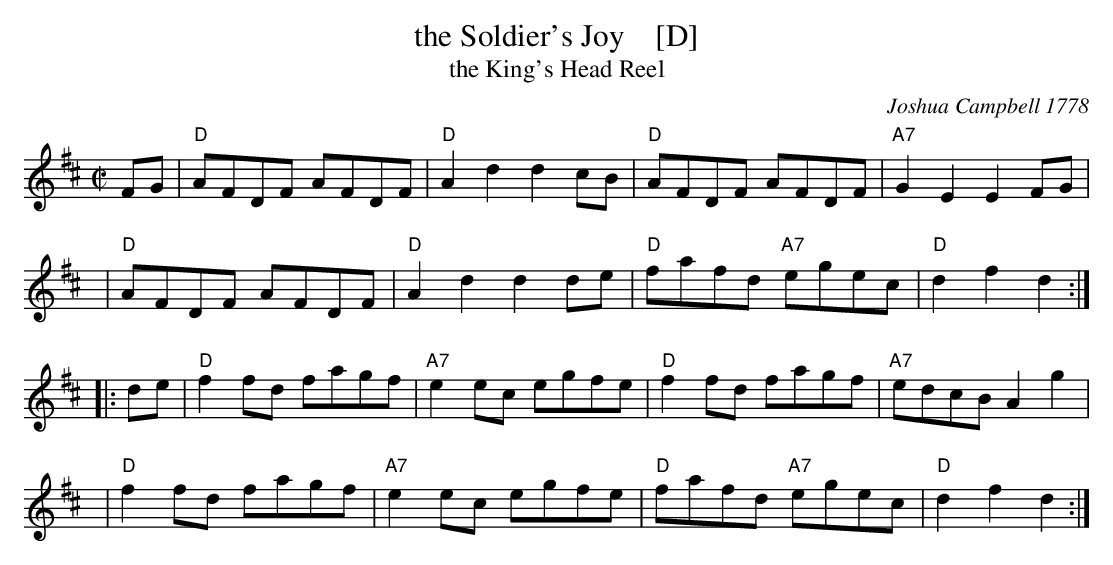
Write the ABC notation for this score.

X:1
T: the Soldier's Joy    [D]
T: the King's Head Reel
O: Joshua Campbell 1778
M: C|
L: 1/8
K: D
   FG | "D"AFDF AFDF | "D"A2d2 d2cB | "D"AFDF AFDF | "A7"G2E2 E2FG |
y4    | "D"AFDF AFDF | "D"A2d2 d2de | "D"fafd "A7"egec | "D"d2f2 d2 :|
|: de | "D"f2fd fagf | "A7"e2ec egfe | "D"f2fd fagf | "A7"edcB A2g2 |
y4    | "D"f2fd fagf | "A7"e2ec egfe | "D"fafd "A7"egec | "D"d2f2 d2 :|
